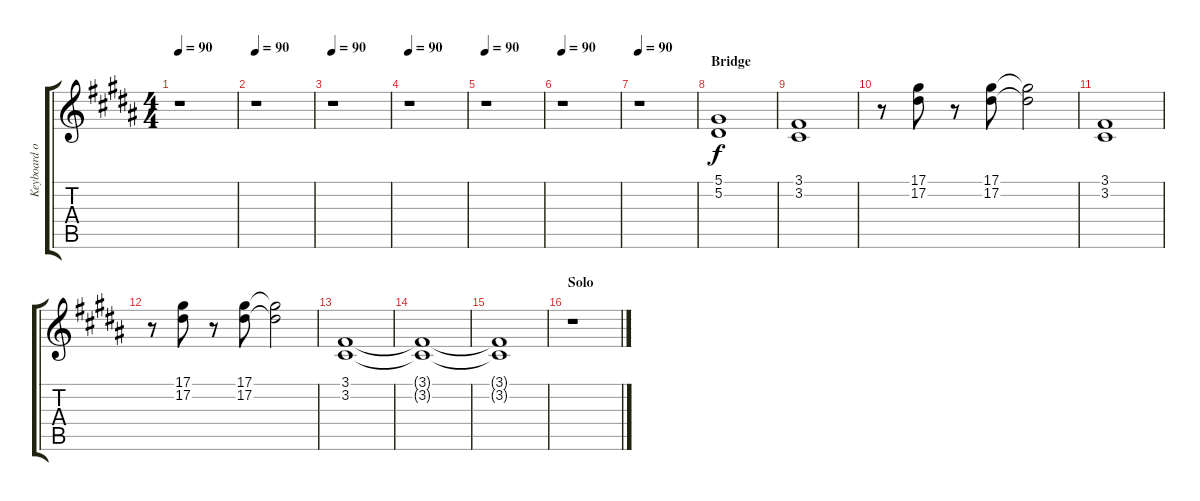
\track ("Keyboard overdub" "Keyboard o") {instrument rockorgan}
\staff {score tabs}
\tuning (Eb4 Bb3 Gb3 Db3 Ab2 Eb2) {hide}
\ts (4 4)
\tempo 90
\clef g2
\ks b
r.1{dy f} |
\tempo 90
r.1 |
\tempo 90
r.1 |
\tempo 90
r.1 |
\tempo 90
r.1 |
\tempo 90
r.1 |
\tempo 90
r.1 |
\section ("" "Bridge")
(5.1 5.2).1 |
(3.1 3.2).1 |
r.8 (17.1 17.2).8{volume 12} r.8 (17.1 17.2).8 (17.1{t} 17.2{t}).2 |
(3.1 3.2).1{volume 10} |
r.8 (17.1 17.2).8{volume 12} r.8 (17.1 17.2).8 (17.1{t} 17.2{t}).2 |
(3.1 3.2).1{volume 10} |
(3.1{t} 3.2{t}).1 |
(3.1{t} 3.2{t}).1 |
\section ("" "Solo")
r.1
